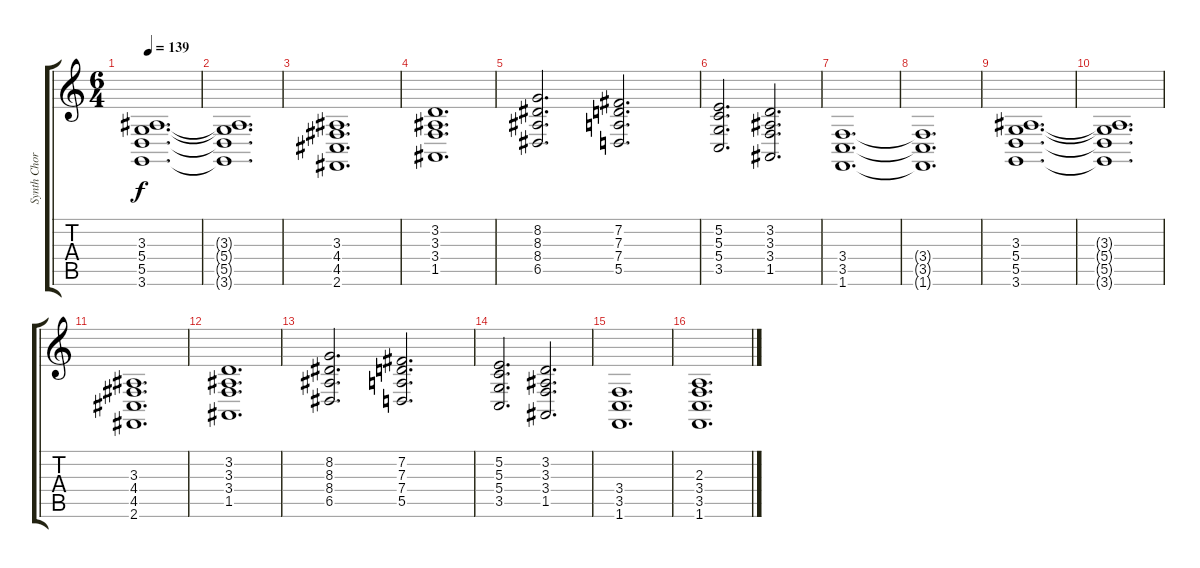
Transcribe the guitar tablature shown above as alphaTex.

\track ("Synth Chords (Rick Wright)" "Synth Chor") {instrument stringensemble1}
\staff {score tabs}
\tuning (E4 B3 G3 D3 A2 E2) {hide}
\ts (6 4)
\tempo 139
\clef g2
\ks c
(3.3 5.4 5.5 3.6).1{d dy f} |
(3.3{t} 5.4{t} 5.5{t} 3.6{t}).1{d} |
(3.3 4.4 4.5 2.6).1{d} |
(3.2 3.3 3.4 1.5).1{d} |
(8.2 8.3 8.4 6.5).2{d} (7.2 7.3 7.4 5.5).2{d} |
(5.2 5.3 5.4 3.5).2{d} (3.2 3.3 3.4 1.5).2{d} |
(3.4 3.5 1.6).1{d} |
(3.4{t} 3.5{t} 1.6{t}).1{d} |
(3.3 5.4 5.5 3.6).1{d} |
(3.3{t} 5.4{t} 5.5{t} 3.6{t}).1{d} |
(3.3 4.4 4.5 2.6).1{d} |
(3.2 3.3 3.4 1.5).1{d} |
(8.2 8.3 8.4 6.5).2{d} (7.2 7.3 7.4 5.5).2{d} |
(5.2 5.3 5.4 3.5).2{d} (3.2 3.3 3.4 1.5).2{d} |
(3.4 3.5 1.6).1{d} |
(2.3 3.4 3.5 1.6).1{d}
